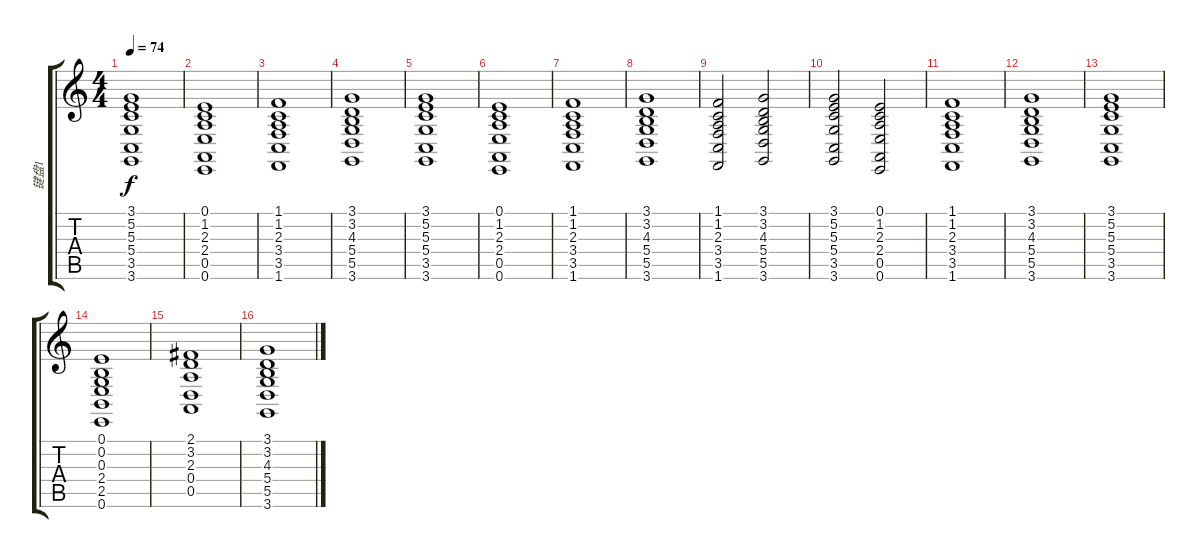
\track ("键盘1" "键盘1") {instrument stringensemble1}
\staff {score tabs}
\tuning (E4 B3 G3 D3 A2 E2) {hide}
\ts (4 4)
\tempo 74
\clef g2
\ks c
(3.1 5.2 5.3 5.4 3.5 3.6).1{dy f} |
(0.1 1.2 2.3 2.4 0.5 0.6).1 |
(1.1 1.2 2.3 3.4 3.5 1.6).1 |
(3.1 3.2 4.3 5.4 5.5 3.6).1 |
(3.1 5.2 5.3 5.4 3.5 3.6).1 |
(0.1 1.2 2.3 2.4 0.5 0.6).1 |
(1.1 1.2 2.3 3.4 3.5 1.6).1 |
(3.1 3.2 4.3 5.4 5.5 3.6).1 |
(1.1 1.2 2.3 3.4 3.5 1.6).2 (3.1 3.2 4.3 5.4 5.5 3.6).2 |
(3.1 5.2 5.3 5.4 3.5 3.6).2 (0.1 1.2 2.3 2.4 0.5 0.6).2 |
(1.1 1.2 2.3 3.4 3.5 1.6).1 |
(3.1 3.2 4.3 5.4 5.5 3.6).1 |
(3.1 5.2 5.3 5.4 3.5 3.6).1 |
(0.1 0.2 0.3 2.4 2.5 0.6).1 |
(2.1 3.2 2.3 0.4 0.5).1 |
(3.1 3.2 4.3 5.4 5.5 3.6).1
